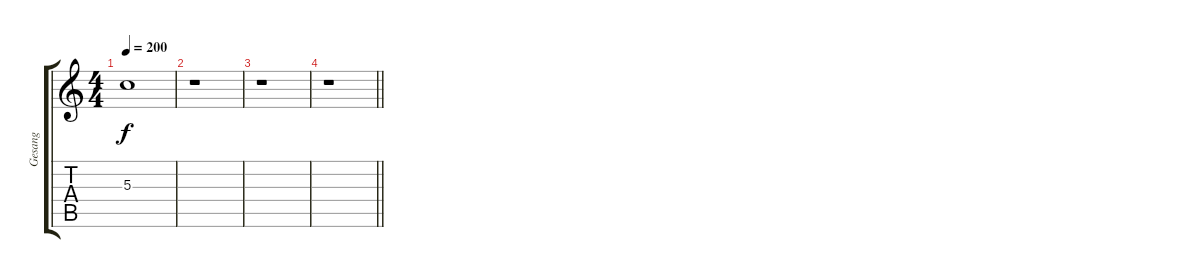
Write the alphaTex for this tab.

\track ("Gesang" "Gesang") {instrument acousticguitarsteel}
\staff {score tabs}
\tuning (E4 B3 G3 D3 A2 E2) {hide}
\ts (4 4)
\tempo 200
\clef g2
\ks c
5.3.1{dy f} |
r.1 |
r.1 |
\barLineRight lightlight
r.1
